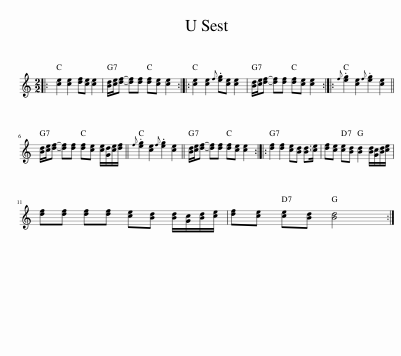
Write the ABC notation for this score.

X:1
L:1/8
M:2/2
I:linebreak $
K:C
V:1 treble
V:1
|: [ce]2 [ce]2 [df][ce] [ce]2 | [Bd]/[ce]/[df]- [df][df] [df][ce] [ce]2 :: [ce]2 [ce]2{f} .[eg][ce] [ce]2 | [Bd]/[ce]/[df]- [df][df] [df][ce] [ce]2 ::{f} .[eg]2 [ce]2{f} .[eg]2 [ce]2 ||$ %5
 [Bd]/[ce]/[df]- [df][df] [df][ce] [ce]/[Gd]/[ce]/[df]/ ||{f} .[eg]2 [ce]2{f} .[eg]2 [ce]2 || [Bd]/[ce]/[df]- [df][df] [df][ce] [ce]2 :: [df]2 [df]2 [ce][Bd] [Bd]>[ce] | [df][ce] [ce][Bd] [Bd]2 [Bd]/[Gc]/[Bd]/[ce]/ |$ %10
 [df][df] [df][df] [ce][Bd] [Bd]/[Gc]/[Bd]/[ce]/ | [df][ce] [ce][Bd] [Bd]4 :| %12
